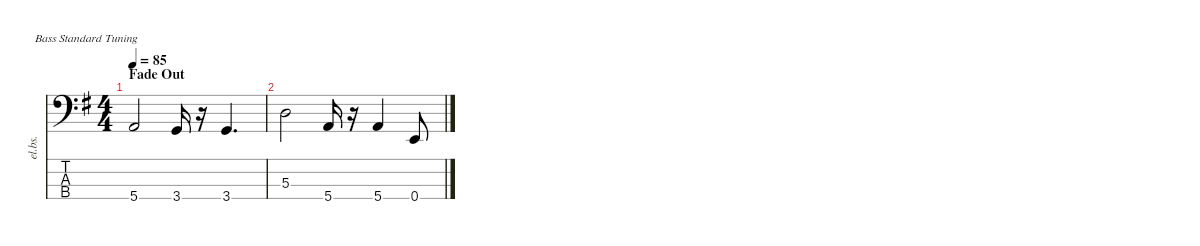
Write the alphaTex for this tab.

\defaultSystemsLayout 4
\hideDynamics
\bracketExtendMode nobrackets
\otherSystemsTrackNameOrientation horizontal
\track ("Bass" "el.bs.") {defaultSystemsLayout 8 instrument electricbassfinger}
\staff {score tabs}
\tuning (G2 D2 A1 E1)
\ts (4 4)
\section ("" "Fade Out")
\tempo 85
\clef f4
\ks g
5.4{acc forcenatural}.2{dy f} 3.4{acc forcenatural}.16 r.16 3.4{acc forcenatural}.4{d} |
5.3{acc forcenatural}.2 5.4{acc forcenatural}.16 r.16 5.4{acc forcenatural}.4 0.4{acc forcenatural}.8
